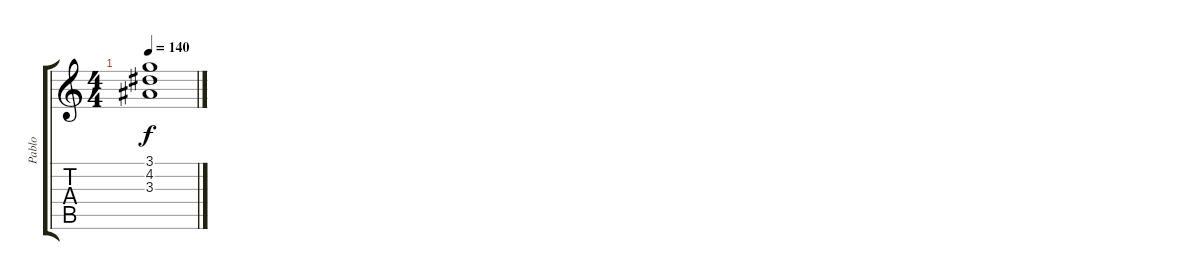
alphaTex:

\track ("Pablo" "Pablo") {instrument electricguitarjazz}
\staff {score tabs}
\tuning (E4 B3 G3 D3 A2 E2) {hide}
\ts (4 4)
\tempo 140
\clef g2
\ks c
(3.1 4.2 3.3).1{dy f}
